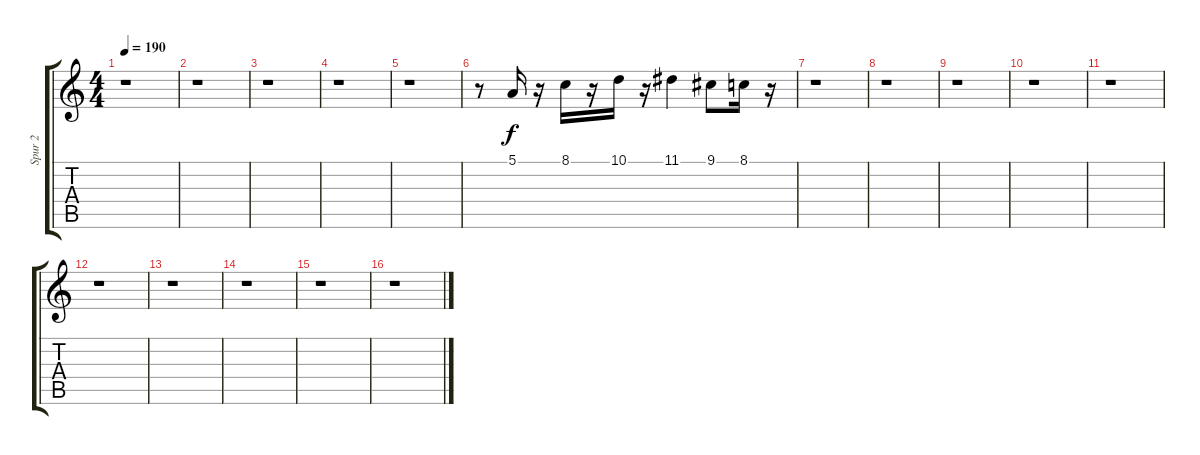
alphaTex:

\track ("Spur 2" "Spur 2") {instrument tenorsax}
\staff {score tabs}
\tuning (E4 B3 G3 D3 A2 E2) {hide}
\ts (4 4)
\tempo 190
\clef g2
\ks c
r.1{dy f} |
r.1 |
r.1 |
r.1 |
r.1 |
r.8 5.1.16 r.16 8.1.16 r.16 10.1.16 r.16 11.1.4 9.1.8 8.1.16 r.16 |
r.1 |
r.1 |
r.1 |
r.1 |
r.1 |
r.1 |
r.1 |
r.1 |
r.1 |
r.1
